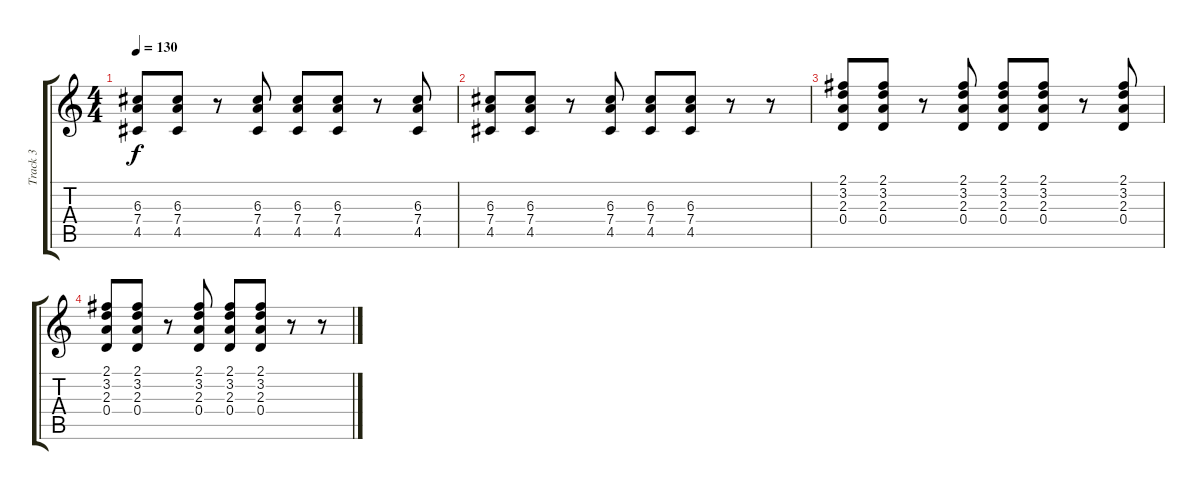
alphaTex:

\track ("Track 3" "Track 3") {instrument acousticguitarsteel bank 70}
\staff {score tabs}
\tuning (E4 B3 G3 D3 A2 E2) {hide}
\ts (4 4)
\tempo 130
\clef g2
\ks c
(6.3 7.4 4.5).8{dy f} (6.3 7.4 4.5).8 r.8 (6.3 7.4 4.5).8 (6.3 7.4 4.5).8 (6.3 7.4 4.5).8 r.8 (6.3 7.4 4.5).8 |
(6.3 7.4 4.5).8 (6.3 7.4 4.5).8 r.8 (6.3 7.4 4.5).8 (6.3 7.4 4.5).8 (6.3 7.4 4.5).8 r.8 r.8 |
(2.1 3.2 2.3 0.4).8 (2.1 3.2 2.3 0.4).8 r.8 (2.1 3.2 2.3 0.4).8 (2.1 3.2 2.3 0.4).8 (2.1 3.2 2.3 0.4).8 r.8 (2.1 3.2 2.3 0.4).8 |
(2.1 3.2 2.3 0.4).8 (2.1 3.2 2.3 0.4).8 r.8 (2.1 3.2 2.3 0.4).8 (2.1 3.2 2.3 0.4).8 (2.1 3.2 2.3 0.4).8 r.8 r.8
